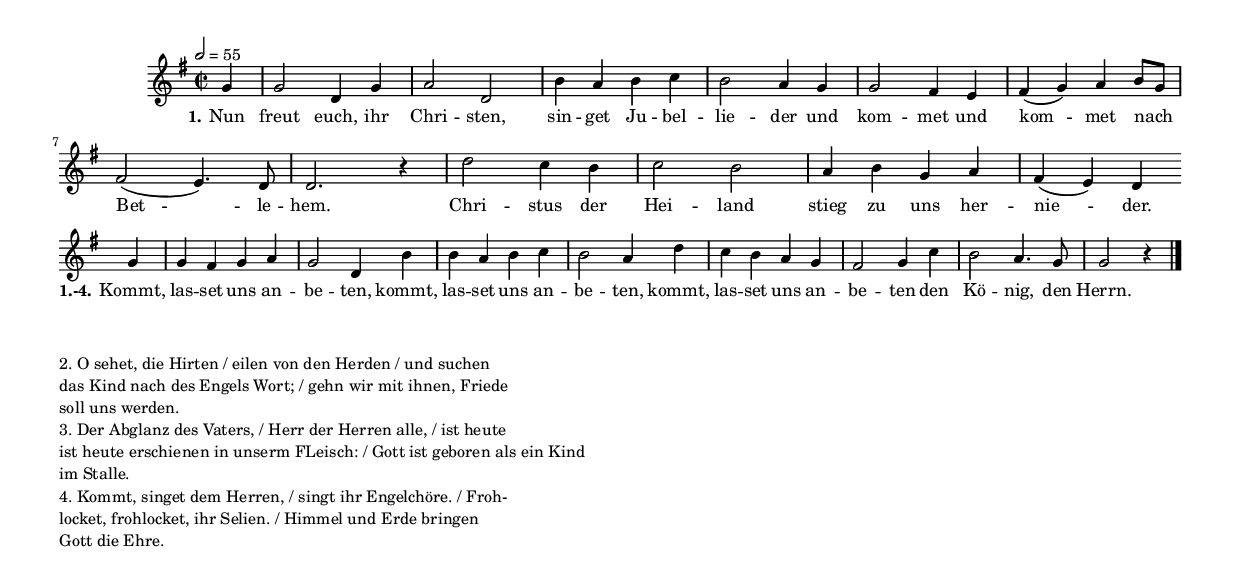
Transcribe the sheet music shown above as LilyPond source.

\version "2.24.3"
\include "global.ly"

KeyandTime = {
  \time 2/2
  %Tonart
  \key g \major
  \tempo 2 = 55
}

Melodie = \relative c'' { \set Staff.midiInstrument = #"choir aahs"
  \partial 4
  g4 g2 d4 g a2 d, h'4 a h c h2 a4 g g2 fis4 e fis( g) a h8 g fis2( e4.) d8 d2. r4
  d'2 c4 h c2 h a4 h g a fis( e) d \break
  g g fis g a g2 d4 h' h a h c h2 a4 d c h a g fis2 g4 c h2 a4. g8 g2 r4
  \bar "|."
}

ersteStrophe = \lyricmode {
  \set stanza = "1."
  Nun freut euch, ihr Chri -- sten, sin -- get Ju -- bel -- lie -- der
  und kom -- met und kom -- met nach _ Bet -- le -- hem.
  Chri -- stus der Hei -- land stieg zu uns her -- nie -- der.
  \set stanza = "1.-4."
  Kommt, las -- set uns an -- be -- ten, kommt, las -- set uns an -- be -- ten,
  kommt, las -- set uns an -- be -- ten den Kö -- nig, den Herrn.
}


zweiteStrophe = "
2. O sehet, die Hirten / eilen von den Herden / und suchen

das Kind nach des Engels Wort; / gehn wir mit ihnen, Friede

soll uns werden."

dritteStrophe = "
3. Der Abglanz des Vaters, / Herr der Herren alle, / ist heute

ist heute erschienen in unserm FLeisch: / Gott ist geboren als ein Kind

im Stalle."

vierteStrophe = "
4. Kommt, singet dem Herren, / singt ihr Engelchöre. / Froh-

locket, frohlocket, ihr Selien. / Himmel und Erde bringen

Gott die Ehre."

\bookpart {
    \score {
    \new ChoirStaff = "firstStaff"
    <<
      \new Voice = "Melodie" {
        \KeyandTime
        \Melodie
        \addlyrics { \ersteStrophe }
      }
    >>
    \layout{

    }
    \midi {}
  }
  \markup {
    \vspace #3
    \column {
      \wordwrap-string \zweiteStrophe 
      \vspace #0.5
      \wordwrap-string \dritteStrophe 
      \vspace #0.5
      \wordwrap-string \vierteStrophe 
    }
  }

}  